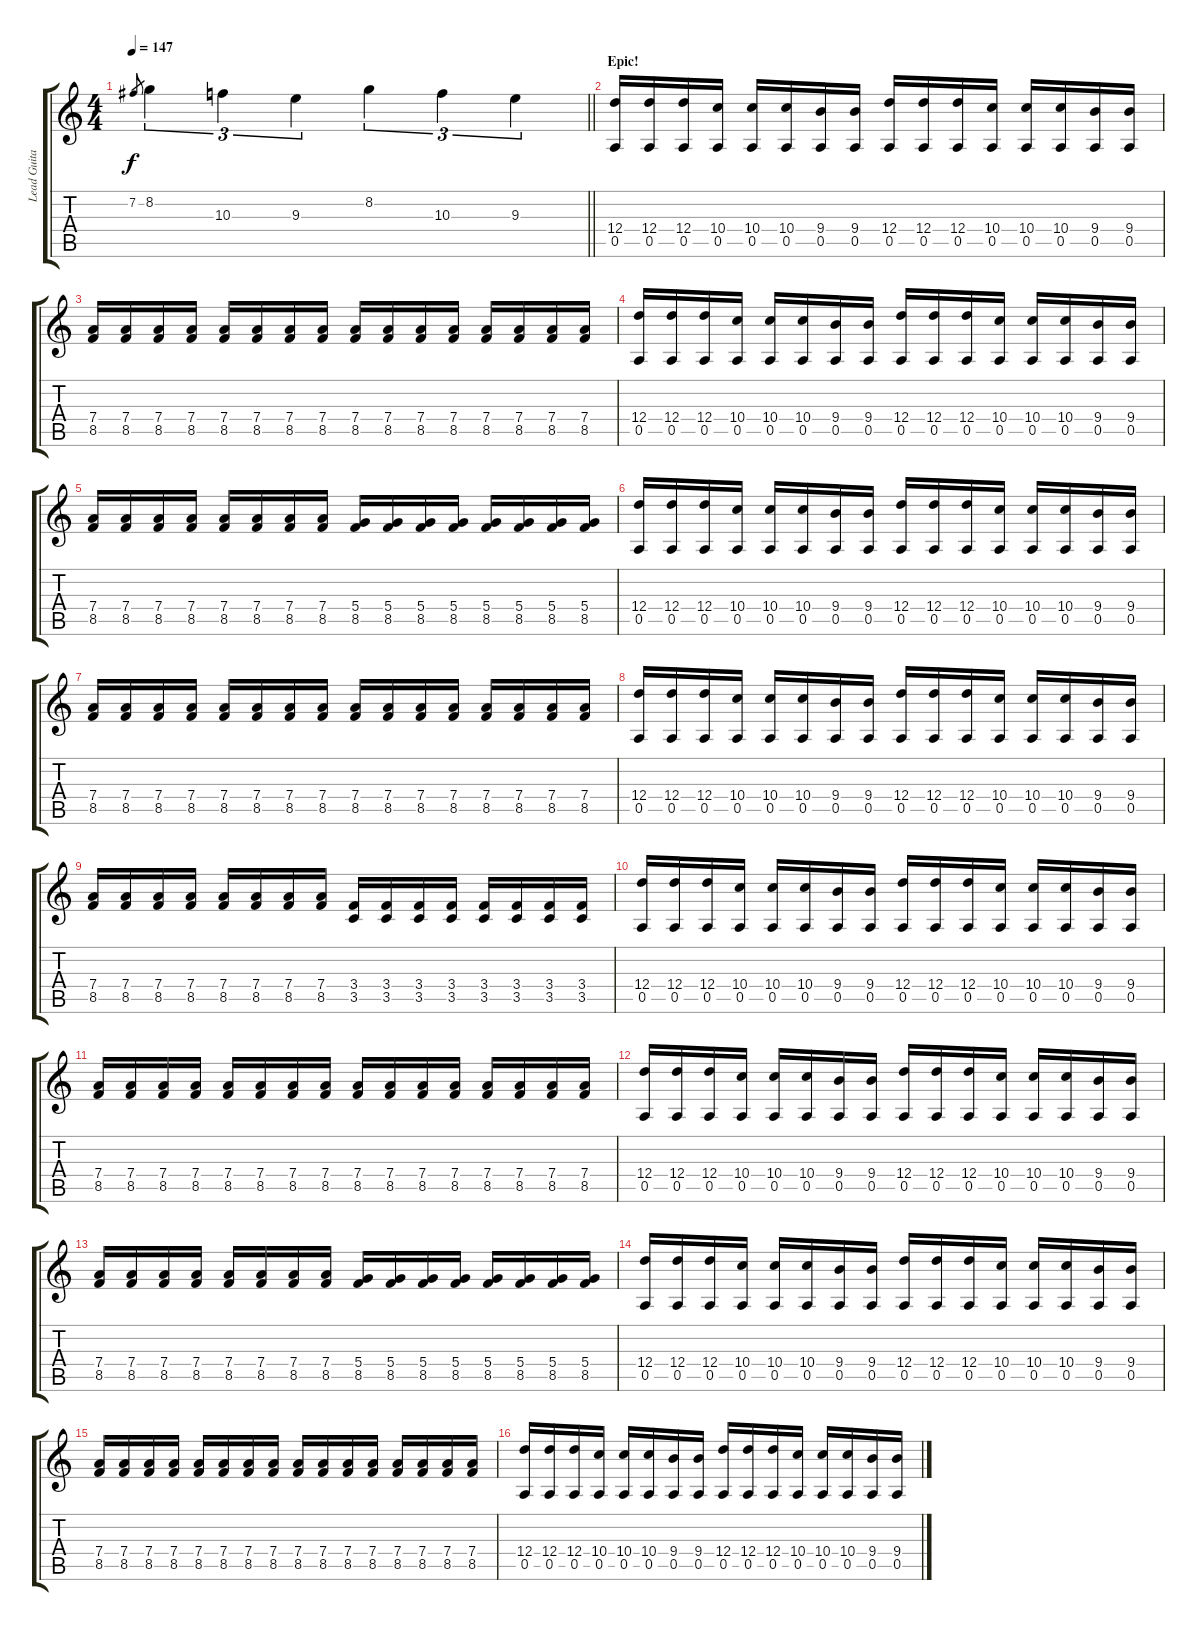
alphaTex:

\track ("Lead Guitar" "Lead Guita") {instrument distortionguitar}
\staff {score tabs}
\tuning (E4 B3 G3 D3 A2 E2) {hide}
\ts (4 4)
\tempo 147
\clef g2
\barLineRight lightlight
\ks c
7.2.8{gr dy f} 8.2.4{tu (3 2)} 10.3.4{tu (3 2)} 9.3.4{tu (3 2)} 8.2.4{tu (3 2)} 10.3.4{tu (3 2)} 9.3.4{tu (3 2)} |
\section ("" "Epic!")
(12.4 0.5).16 (12.4 0.5).16 (12.4 0.5).16 (10.4 0.5).16 (10.4 0.5).16 (10.4 0.5).16 (9.4 0.5).16 (9.4 0.5).16 (12.4 0.5).16 (12.4 0.5).16 (12.4 0.5).16 (10.4 0.5).16 (10.4 0.5).16 (10.4 0.5).16 (9.4 0.5).16 (9.4 0.5).16 |
(7.4 8.5).16 (7.4 8.5).16 (7.4 8.5).16 (7.4 8.5).16 (7.4 8.5).16 (7.4 8.5).16 (7.4 8.5).16 (7.4 8.5).16 (7.4 8.5).16 (7.4 8.5).16 (7.4 8.5).16 (7.4 8.5).16 (7.4 8.5).16 (7.4 8.5).16 (7.4 8.5).16 (7.4 8.5).16 |
(12.4 0.5).16 (12.4 0.5).16 (12.4 0.5).16 (10.4 0.5).16 (10.4 0.5).16 (10.4 0.5).16 (9.4 0.5).16 (9.4 0.5).16 (12.4 0.5).16 (12.4 0.5).16 (12.4 0.5).16 (10.4 0.5).16 (10.4 0.5).16 (10.4 0.5).16 (9.4 0.5).16 (9.4 0.5).16 |
(7.4 8.5).16 (7.4 8.5).16 (7.4 8.5).16 (7.4 8.5).16 (7.4 8.5).16 (7.4 8.5).16 (7.4 8.5).16 (7.4 8.5).16 (5.4 8.5).16 (5.4 8.5).16 (5.4 8.5).16 (5.4 8.5).16 (5.4 8.5).16 (5.4 8.5).16 (5.4 8.5).16 (5.4 8.5).16 |
(12.4 0.5).16 (12.4 0.5).16 (12.4 0.5).16 (10.4 0.5).16 (10.4 0.5).16 (10.4 0.5).16 (9.4 0.5).16 (9.4 0.5).16 (12.4 0.5).16 (12.4 0.5).16 (12.4 0.5).16 (10.4 0.5).16 (10.4 0.5).16 (10.4 0.5).16 (9.4 0.5).16 (9.4 0.5).16 |
(7.4 8.5).16 (7.4 8.5).16 (7.4 8.5).16 (7.4 8.5).16 (7.4 8.5).16 (7.4 8.5).16 (7.4 8.5).16 (7.4 8.5).16 (7.4 8.5).16 (7.4 8.5).16 (7.4 8.5).16 (7.4 8.5).16 (7.4 8.5).16 (7.4 8.5).16 (7.4 8.5).16 (7.4 8.5).16 |
(12.4 0.5).16 (12.4 0.5).16 (12.4 0.5).16 (10.4 0.5).16 (10.4 0.5).16 (10.4 0.5).16 (9.4 0.5).16 (9.4 0.5).16 (12.4 0.5).16 (12.4 0.5).16 (12.4 0.5).16 (10.4 0.5).16 (10.4 0.5).16 (10.4 0.5).16 (9.4 0.5).16 (9.4 0.5).16 |
(7.4 8.5).16 (7.4 8.5).16 (7.4 8.5).16 (7.4 8.5).16 (7.4 8.5).16 (7.4 8.5).16 (7.4 8.5).16 (7.4 8.5).16 (3.4 3.5).16 (3.4 3.5).16 (3.4 3.5).16 (3.4 3.5).16 (3.4 3.5).16 (3.4 3.5).16 (3.4 3.5).16 (3.4 3.5).16 |
(12.4 0.5).16 (12.4 0.5).16 (12.4 0.5).16 (10.4 0.5).16 (10.4 0.5).16 (10.4 0.5).16 (9.4 0.5).16 (9.4 0.5).16 (12.4 0.5).16 (12.4 0.5).16 (12.4 0.5).16 (10.4 0.5).16 (10.4 0.5).16 (10.4 0.5).16 (9.4 0.5).16 (9.4 0.5).16 |
(7.4 8.5).16 (7.4 8.5).16 (7.4 8.5).16 (7.4 8.5).16 (7.4 8.5).16 (7.4 8.5).16 (7.4 8.5).16 (7.4 8.5).16 (7.4 8.5).16 (7.4 8.5).16 (7.4 8.5).16 (7.4 8.5).16 (7.4 8.5).16 (7.4 8.5).16 (7.4 8.5).16 (7.4 8.5).16 |
(12.4 0.5).16 (12.4 0.5).16 (12.4 0.5).16 (10.4 0.5).16 (10.4 0.5).16 (10.4 0.5).16 (9.4 0.5).16 (9.4 0.5).16 (12.4 0.5).16 (12.4 0.5).16 (12.4 0.5).16 (10.4 0.5).16 (10.4 0.5).16 (10.4 0.5).16 (9.4 0.5).16 (9.4 0.5).16 |
(7.4 8.5).16 (7.4 8.5).16 (7.4 8.5).16 (7.4 8.5).16 (7.4 8.5).16 (7.4 8.5).16 (7.4 8.5).16 (7.4 8.5).16 (5.4 8.5).16 (5.4 8.5).16 (5.4 8.5).16 (5.4 8.5).16 (5.4 8.5).16 (5.4 8.5).16 (5.4 8.5).16 (5.4 8.5).16 |
(12.4 0.5).16 (12.4 0.5).16 (12.4 0.5).16 (10.4 0.5).16 (10.4 0.5).16 (10.4 0.5).16 (9.4 0.5).16 (9.4 0.5).16 (12.4 0.5).16 (12.4 0.5).16 (12.4 0.5).16 (10.4 0.5).16 (10.4 0.5).16 (10.4 0.5).16 (9.4 0.5).16 (9.4 0.5).16 |
(7.4 8.5).16 (7.4 8.5).16 (7.4 8.5).16 (7.4 8.5).16 (7.4 8.5).16 (7.4 8.5).16 (7.4 8.5).16 (7.4 8.5).16 (7.4 8.5).16 (7.4 8.5).16 (7.4 8.5).16 (7.4 8.5).16 (7.4 8.5).16 (7.4 8.5).16 (7.4 8.5).16 (7.4 8.5).16 |
(12.4 0.5).16 (12.4 0.5).16 (12.4 0.5).16 (10.4 0.5).16 (10.4 0.5).16 (10.4 0.5).16 (9.4 0.5).16 (9.4 0.5).16 (12.4 0.5).16 (12.4 0.5).16 (12.4 0.5).16 (10.4 0.5).16 (10.4 0.5).16 (10.4 0.5).16 (9.4 0.5).16 (9.4 0.5).16
